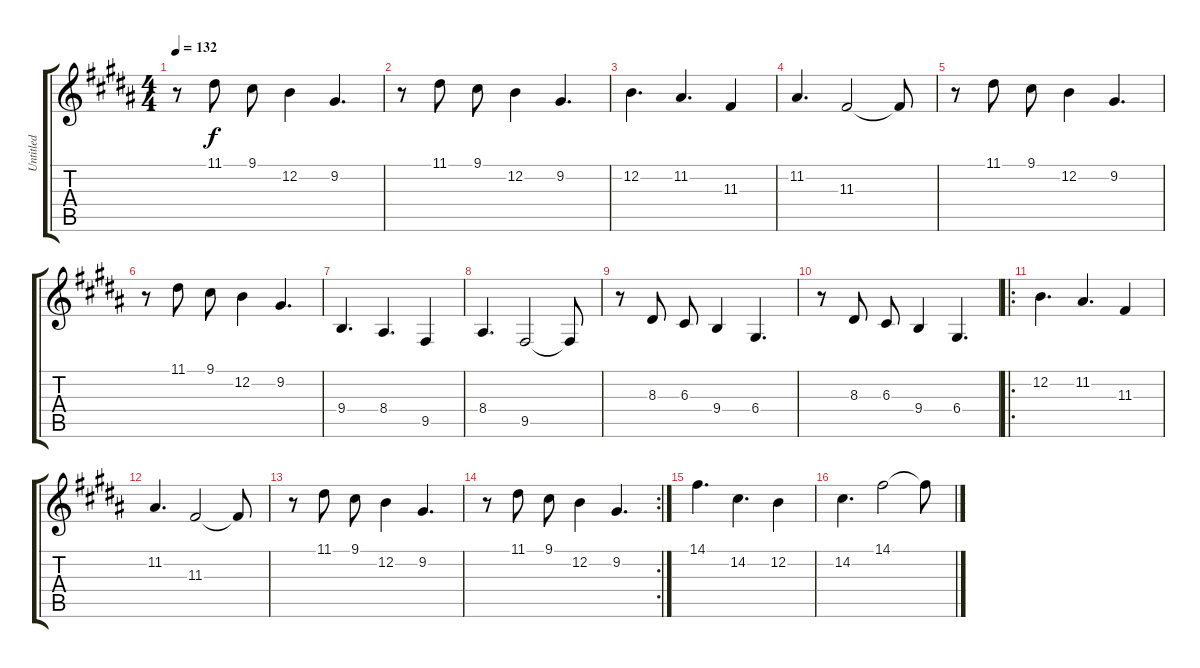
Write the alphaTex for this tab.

\track ("Untitled" "Untitled") {instrument electricgrandpiano}
\staff {score tabs}
\tuning (E4 B3 G3 D3 A2 E2) {hide}
\ts (4 4)
\tempo 132
\clef g2
\ks b
r.8{dy f} 11.1.8 9.1.8 12.2.4 9.2.4{d} |
r.8 11.1.8 9.1.8 12.2.4 9.2.4{d} |
12.2.4{d} 11.2.4{d} 11.3.4 |
11.2.4{d} 11.3.2 11.3{t}.8 |
r.8 11.1.8 9.1.8 12.2.4 9.2.4{d} |
r.8 11.1.8 9.1.8 12.2.4 9.2.4{d} |
9.4.4{d} 8.4.4{d} 9.5.4 |
8.4.4{d} 9.5.2 9.5{t}.8 |
r.8 8.3.8 6.3.8 9.4.4 6.4.4{d} |
r.8 8.3.8 6.3.8 9.4.4 6.4.4{d} |
\ro
12.2.4{d} 11.2.4{d} 11.3.4 |
11.2.4{d} 11.3.2 11.3{t}.8 |
r.8 11.1.8 9.1.8 12.2.4 9.2.4{d} |
\rc 2
r.8 11.1.8 9.1.8 12.2.4 9.2.4{d} |
14.1.4{d} 14.2.4{d} 12.2.4 |
14.2.4{d} 14.1.2 14.1{t}.8
